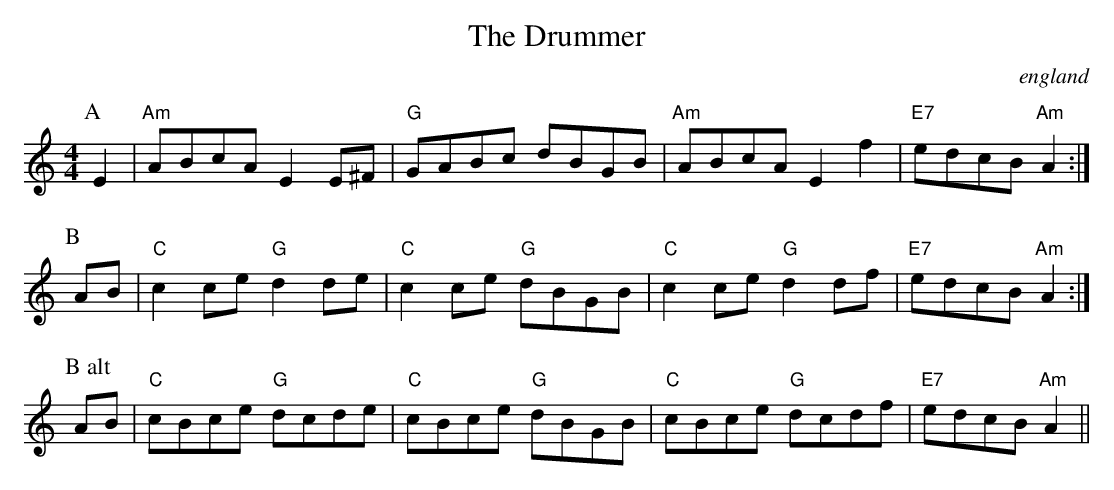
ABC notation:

X:1
T:The Drummer
O:england
M:4/4
L:1/4
K:Am
P:A
E|"Am"A/2B/2c/2A/2 EE/2^F/2|"G"G/2A/2B/2c/2 d/2B/2G/2B/2|"Am"A/2B/2c/2A/2 Ef|\
"E7"e/2d/2c/2B/2 "Am"A:|
P:B
A/2B/2|"C"cc/2e/2 "G"dd/2e/2|"C"cc/2e/2 "G"d/2B/2G/2B/2|"C"cc/2e/2 "G"dd/2f/2|\
"E7"e/2d/2c/2B/2 "Am"A:|
P:B alt
A/2B/2|"C"c/2B/2c/2e/2 "G"d/2c/2d/2e/2|"C"c/2B/2c/2e/2 "G"d/2B/2G/2B/2|\
"C"c/2B/2c/2e/2 "G"d/2c/2d/2f/2|"E7"e/2d/2c/2B/2 "Am"A||
